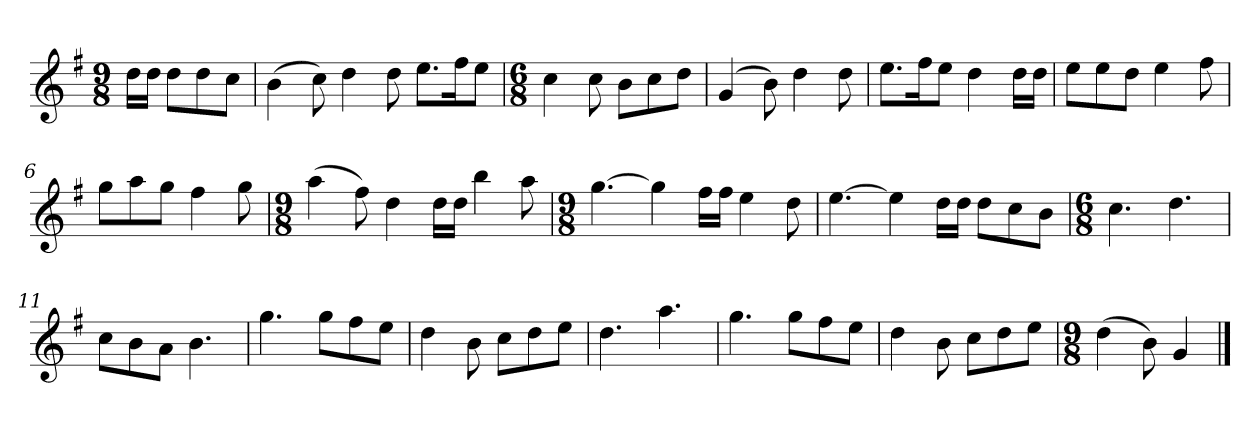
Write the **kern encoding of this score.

**kern
*part1
*staff1
*k[f#]
*M9/8
*MM120
=
16ddLL
16ddJJ
8ddL
8dd
8ccJ
=1
(4b
8cc)
4dd
8dd
8.eeL
16ff#K
8eeJ
=2
*M6/8
4cc
8cc
8bL
8cc
8ddJ
=3
(4g
8b)
4dd
8dd
=4
8.eeL
16ff#K
8eeJ
4dd
16ddLL
16ddJJ
=5
8eeL
8ee
8ddJ
4ee
8ff#
=6
8ggL
8aa
8ggJ
4ff#
8gg
=7
*M9/8
(4aa
8ff#)
4dd
16ddLL
16ddJJ
4bb
8aa
=8
*M9/8
[4.gg
4gg]
16ff#LL
16ff#JJ
4ee
8dd
=9
[4.ee
4ee]
16ddLL
16ddJJ
8ddL
8cc
8bJ
=10
*M6/8
4.cc
4.dd
=11
8ccL
8b
8aJ
4.b
=12
4.gg
8ggL
8ff#
8eeJ
=13
4dd
8b
8ccL
8dd
8eeJ
=14
4.dd
4.aa
=15
4.gg
8ggL
8ff#
8eeJ
=16
4dd
8b
8ccL
8dd
8eeJ
=17
*M9/8
(4dd
8b)
4g
==
*-
